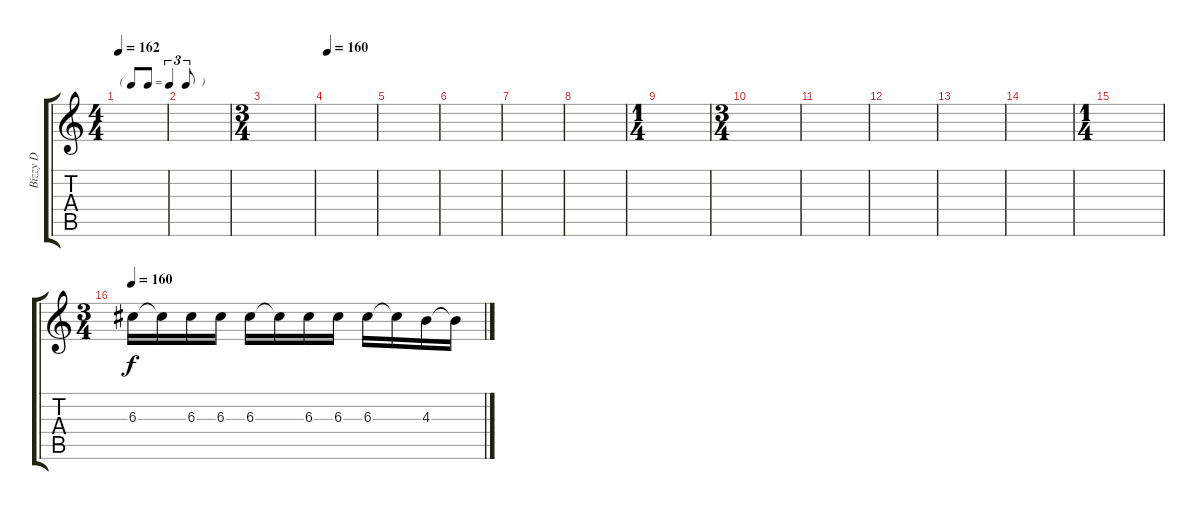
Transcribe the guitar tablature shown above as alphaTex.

\track ("Bizzy D                gtr 3" "Bizzy D   ") {instrument distortionguitar}
\staff {score tabs}
\tuning (E4 B3 G3 D3 A2 E2) {hide}
\ts (4 4)
\tf triplet8th
\tempo 162
\tempo 120
\tempo 162
\clef g2
\ks c
|
|
\ts (3 4)
|
\tempo 160
|
|
|
|
|
\ts (1 4)
|
\ts (3 4)
|
|
|
|
|
\ts (1 4)
|
\ts (3 4)
\tempo 160
6.3.16 6.3{t}.16 6.3.16 6.3.16 6.3.16 6.3{t}.16 6.3.16 6.3.16 6.3.16 6.3{t}.16 4.3.16 4.3{t}.16
